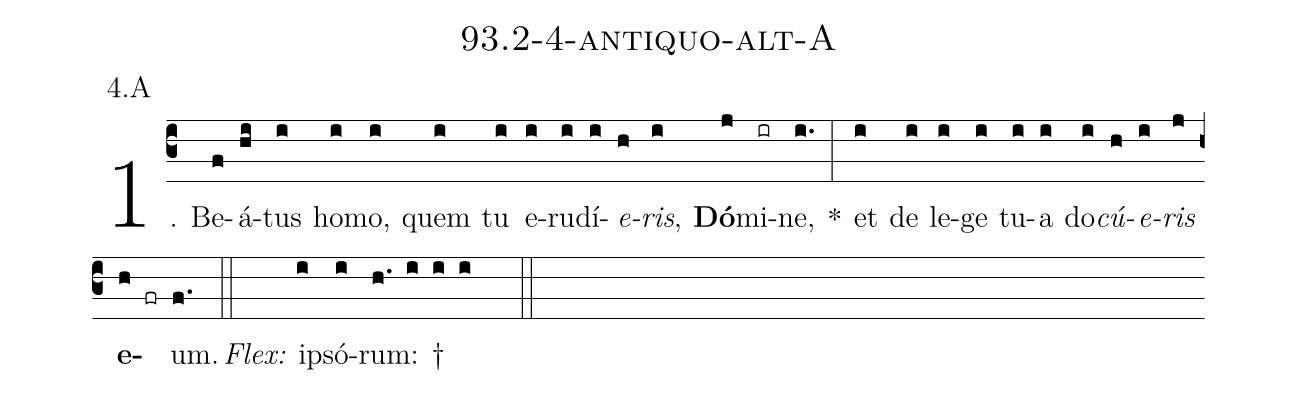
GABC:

name: 93.2-4-antiquo-alt-A;
annotation: 4.A;
%%
(c3)1. Be(f)á(hi)tus(i) ho(i)mo,(i) quem(i) tu(i) e(i)ru(i)dí(i)<i>e</i>(h)<i>ris</i>,(i) <b>Dó</b>(j)mi(ir)ne,(i.) *(:) et(i) de(i) le(i)ge(i) tu(i)a(i) do(i)<i>cú</i>(h)<i>e</i>(i)<i>ris</i>(j) <b>e</b>(h fr)um.(f.) (::)
<i>Flex:</i>()  ip(i)só(i)rum: †(h. i i i  ::)

%E(i) u(h) o(i) u(j) a(h) e.(f.) (::)
